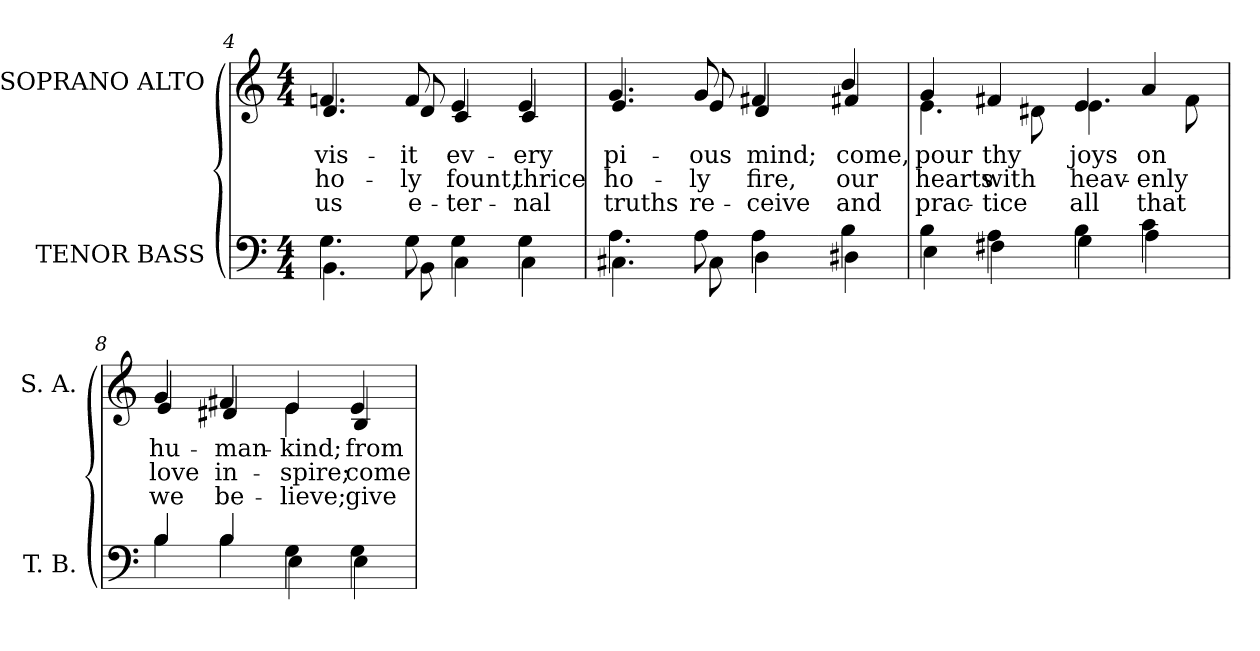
**kern	**kern	**text	**text	**text
*part2	*part1	*part1	*part1	*part1
*staff2	*staff1	*staff1	*staff1	*staff1
*I"TENOR BASS	*I"SOPRANO ALTO	*	*	*
*I'T. B.	*I'S. A.	*	*	*
*clefF4	*clefG2	*	*	*
*k[]	*k[]	*	*	*
*C:	*C:	*	*	*
*M4/4	*M4/4	*	*	*
=4	=4	=4	=4	=4
*^	*	*	*	*
!	!	!	!LO:LY:b:color=#000000	!LO:LY:b:color=#000000	!LO:LY:b:color=#000000
*	*	*^	*	*	*
4.Gi\	4.BBi\	4.fni/	4.di/	vis-	ho-	us
!	!	!	!	!LO:LY:b:color=#000000	!LO:LY:b:color=#000000	!LO:LY:b:color=#000000
8Gi\	8BBi\	8fi/	8di/	-it	-ly	e-
!	!	!	!	!LO:LY:b:color=#000000	!LO:LY:b:color=#000000	!LO:LY:b:color=#000000
4Gi\	4Ci\	4ei/	4ci/	ev-	fount,	-ter-
!	!	!	!	!LO:LY:b:color=#000000	!LO:LY:b:color=#000000	!LO:LY:b:color=#000000
4Gi\	4Ci\	4ei/	4ci/	-ery	thrice	-nal
=5	=5	=5	=5	=5	=5	=5
!	!	!	!	!LO:LY:b:color=#000000	!LO:LY:b:color=#000000	!LO:LY:b:color=#000000
4.Ai\	4.C#Xi\	4.gi/	4.ei/	pi-	ho-	truths
!	!	!	!	!LO:LY:b:color=#000000	!LO:LY:b:color=#000000	!LO:LY:b:color=#000000
8Ai\	8C#i\	8gi/	8ei/	-ous	-ly	re-
!	!	!	!	!LO:LY:b:color=#000000	!LO:LY:b:color=#000000	!LO:LY:b:color=#000000
4Ai\	4Di\	4f#Xi/	4di/	mind;	fire,	-ceive
!!LO:LB:g=z	!!
=6-	=6-	=6-	=6-	=6-	=6-	=6-
!	!	!	!	!LO:LY:b:color=#000000	!LO:LY:b:color=#000000	!LO:LY:b:color=#000000
4Bi\	4D#Xi\	4bi/	4f#Xi/	come,	our	and
=7	=7	=7	=7	=7	=7	=7
!	!	!	!	!LO:LY:b:color=#000000	!LO:LY:b:color=#000000	!LO:LY:b:color=#000000
4Bi\	4Ei\	4gi/	4.ei\	pour	hearts	prac-
!	!	!	!	!LO:LY:b:color=#000000	!LO:LY:b:color=#000000	!LO:LY:b:color=#000000
4Ai\	4F#Xi\	4f#Xi/	.	thy	with	-tice
.	.	.	8d#Xi\	.	.	.
!	!	!	!	!LO:LY:b:color=#000000	!LO:LY:b:color=#000000	!LO:LY:b:color=#000000
4Bi\	4Gi\	4ei/	4.ei\	joys	heav-	all
!	!	!	!	!LO:LY:b:color=#000000	!LO:LY:b:color=#000000	!LO:LY:b:color=#000000
4ci\	4Ai\	4ai/	.	on	-enly	that
.	.	.	8f#i\	.	.	.
=8	=8	=8	=8	=8	=8	=8
!	!	!	!	!LO:LY:b:color=#000000	!LO:LY:b:color=#000000	!LO:LY:b:color=#000000
4Bi/	4Bi\	4gi/	4ei/	hu-	love	we
!	!	!	!	!LO:LY:b:color=#000000	!LO:LY:b:color=#000000	!LO:LY:b:color=#000000
4Bi/	4Bi\	4f#Xi/	4d#Xi/	-man-	in-	be-
!	!	!	!	!LO:LY:b:color=#000000	!LO:LY:b:color=#000000	!LO:LY:b:color=#000000
4Gi\	4Ei\	4ei/	4ei\	-kind;	-spire;	-lieve;
!	!	!	!	!LO:LY:b:color=#000000	!LO:LY:b:color=#000000	!LO:LY:b:color=#000000
4Gi\	4Ei\	4ei/	4Bi/	from	come	give
*v	*v	*	*	*	*	*
*	*v	*v	*	*	*
=	=	=	=	=
*-	*-	*-	*-	*-
